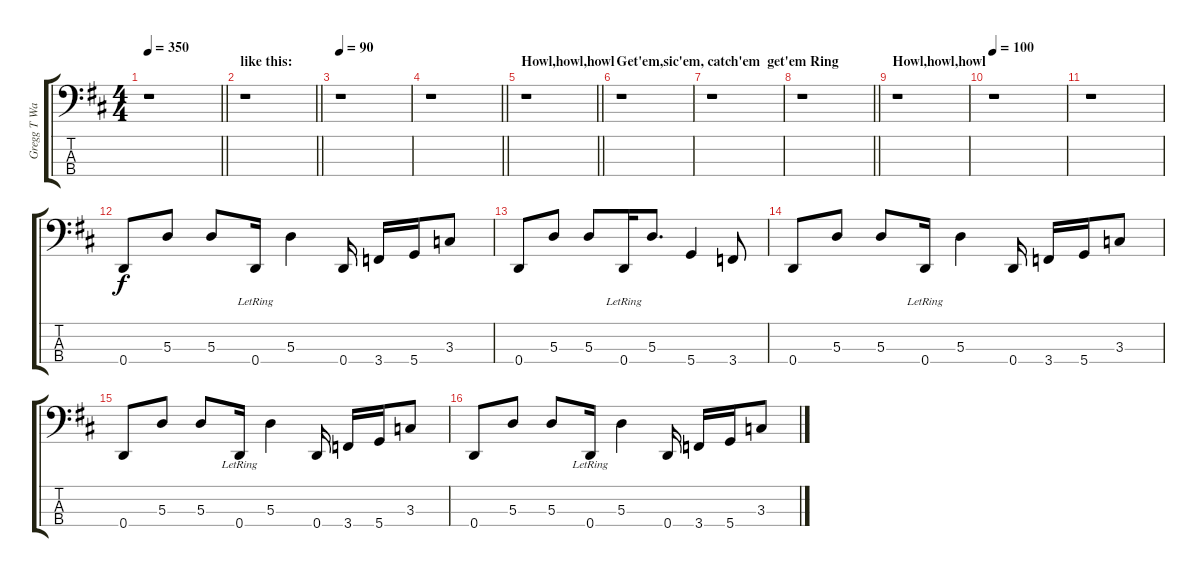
\track ("Gregg T Walker Bass" "Gregg T Wa") {instrument electricbassfinger}
\staff {score tabs}
\tuning (G2 D2 A1 D1) {hide}
\ts (4 4)
\tempo 350
\clef f4
\barLineRight lightlight
\ks d
r.1{dy f} |
\section ("" "like this:")
\barLineRight lightlight
r.1 |
\section ("" "")
\tempo 90
r.1 |
\barLineRight lightlight
r.1 |
\section ("" "Howl,howl,howl")
\barLineRight lightlight
r.1 |
\section ("" "Get'em,sic'em, catch'em  get'em Ring")
r.1 |
r.1 |
\barLineRight lightlight
r.1 |
\section ("" "Howl,howl,howl")
r.1 |
\tempo 100
r.1 |
r.1 |
0.4.8 5.3.8 5.3.8 0.4{lr}.16 5.3.4 0.4.16 3.4.16 5.4.16 3.3.8 |
0.4.8 5.3.8 5.3.8 0.4{lr}.16 5.3.8{d} 5.4.4 3.4.8 |
0.4.8 5.3.8 5.3.8 0.4{lr}.16 5.3.4 0.4.16 3.4.16 5.4.16 3.3.8 |
0.4.8 5.3.8 5.3.8 0.4{lr}.16 5.3.4 0.4.16 3.4.16 5.4.16 3.3.8 |
0.4.8 5.3.8 5.3.8 0.4{lr}.16 5.3.4 0.4.16 3.4.16 5.4.16 3.3.8
